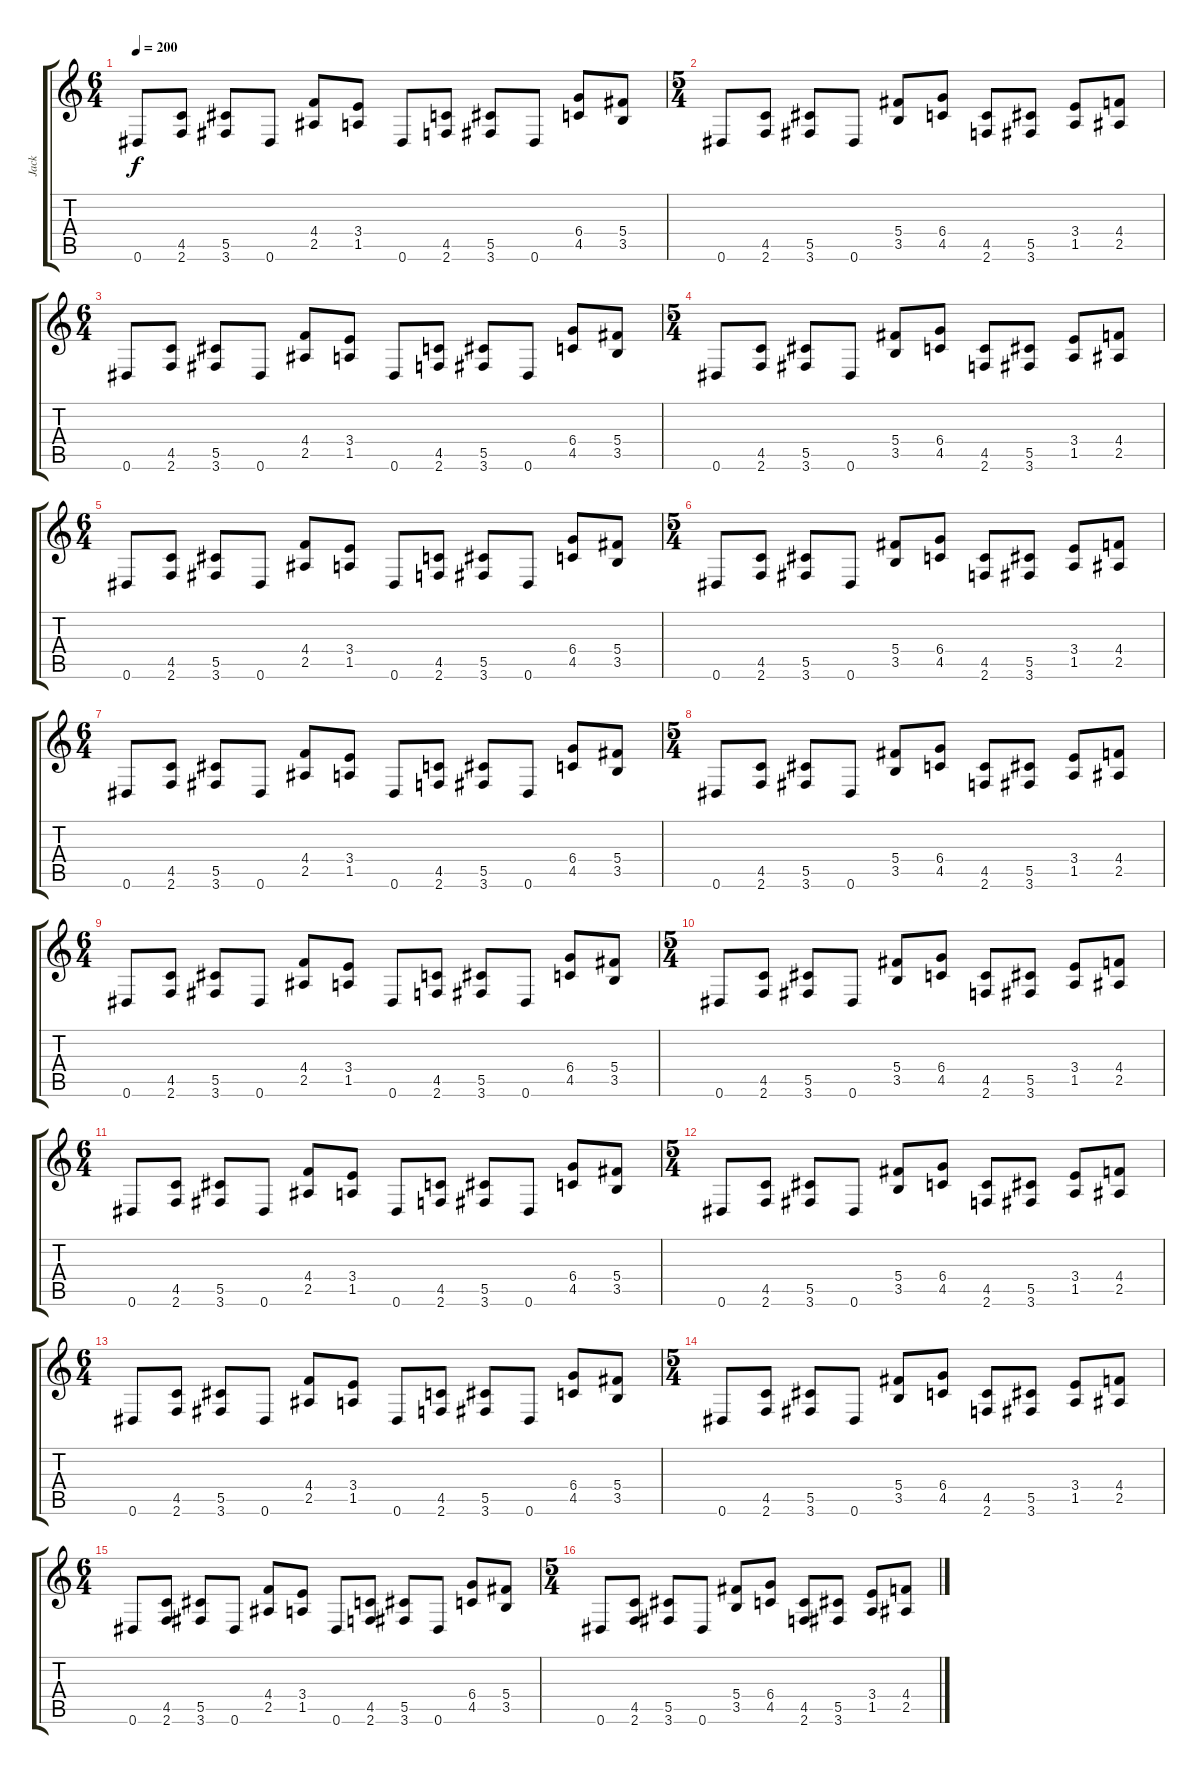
\track ("Jack" "Jack") {instrument distortionguitar}
\staff {score tabs}
\tuning (Eb4 Bb3 Gb3 Db3 Ab2 Eb2) {hide}
\ts (6 4)
\tempo 200
\clef g2
\ks c
0.6.8{dy f} (4.5 2.6).8 (5.5 3.6).8 0.6.8 (4.4 2.5).8 (3.4 1.5).8 0.6.8 (4.5 2.6).8 (5.5 3.6).8 0.6.8 (6.4 4.5).8 (5.4 3.5).8 |
\ts (5 4)
0.6.8 (4.5 2.6).8 (5.5 3.6).8 0.6.8 (5.4 3.5).8 (6.4 4.5).8 (4.5 2.6).8 (5.5 3.6).8 (3.4 1.5).8 (4.4 2.5).8 |
\ts (6 4)
0.6.8 (4.5 2.6).8 (5.5 3.6).8 0.6.8 (4.4 2.5).8 (3.4 1.5).8 0.6.8 (4.5 2.6).8 (5.5 3.6).8 0.6.8 (6.4 4.5).8 (5.4 3.5).8 |
\ts (5 4)
0.6.8 (4.5 2.6).8 (5.5 3.6).8 0.6.8 (5.4 3.5).8 (6.4 4.5).8 (4.5 2.6).8 (5.5 3.6).8 (3.4 1.5).8 (4.4 2.5).8 |
\ts (6 4)
0.6.8 (4.5 2.6).8 (5.5 3.6).8 0.6.8 (4.4 2.5).8 (3.4 1.5).8 0.6.8 (4.5 2.6).8 (5.5 3.6).8 0.6.8 (6.4 4.5).8 (5.4 3.5).8 |
\ts (5 4)
0.6.8 (4.5 2.6).8 (5.5 3.6).8 0.6.8 (5.4 3.5).8 (6.4 4.5).8 (4.5 2.6).8 (5.5 3.6).8 (3.4 1.5).8 (4.4 2.5).8 |
\ts (6 4)
0.6.8 (4.5 2.6).8 (5.5 3.6).8 0.6.8 (4.4 2.5).8 (3.4 1.5).8 0.6.8 (4.5 2.6).8 (5.5 3.6).8 0.6.8 (6.4 4.5).8 (5.4 3.5).8 |
\ts (5 4)
0.6.8 (4.5 2.6).8 (5.5 3.6).8 0.6.8 (5.4 3.5).8 (6.4 4.5).8 (4.5 2.6).8 (5.5 3.6).8 (3.4 1.5).8 (4.4 2.5).8 |
\ts (6 4)
0.6.8 (4.5 2.6).8 (5.5 3.6).8 0.6.8 (4.4 2.5).8 (3.4 1.5).8 0.6.8 (4.5 2.6).8 (5.5 3.6).8 0.6.8 (6.4 4.5).8 (5.4 3.5).8 |
\ts (5 4)
0.6.8 (4.5 2.6).8 (5.5 3.6).8 0.6.8 (5.4 3.5).8 (6.4 4.5).8 (4.5 2.6).8 (5.5 3.6).8 (3.4 1.5).8 (4.4 2.5).8 |
\ts (6 4)
0.6.8 (4.5 2.6).8 (5.5 3.6).8 0.6.8 (4.4 2.5).8 (3.4 1.5).8 0.6.8 (4.5 2.6).8 (5.5 3.6).8 0.6.8 (6.4 4.5).8 (5.4 3.5).8 |
\ts (5 4)
0.6.8 (4.5 2.6).8 (5.5 3.6).8 0.6.8 (5.4 3.5).8 (6.4 4.5).8 (4.5 2.6).8 (5.5 3.6).8 (3.4 1.5).8 (4.4 2.5).8 |
\ts (6 4)
0.6.8 (4.5 2.6).8 (5.5 3.6).8 0.6.8 (4.4 2.5).8 (3.4 1.5).8 0.6.8 (4.5 2.6).8 (5.5 3.6).8 0.6.8 (6.4 4.5).8 (5.4 3.5).8 |
\ts (5 4)
0.6.8 (4.5 2.6).8 (5.5 3.6).8 0.6.8 (5.4 3.5).8 (6.4 4.5).8 (4.5 2.6).8 (5.5 3.6).8 (3.4 1.5).8 (4.4 2.5).8 |
\ts (6 4)
0.6.8 (4.5 2.6).8 (5.5 3.6).8 0.6.8 (4.4 2.5).8 (3.4 1.5).8 0.6.8 (4.5 2.6).8 (5.5 3.6).8 0.6.8 (6.4 4.5).8 (5.4 3.5).8 |
\ts (5 4)
0.6.8 (4.5 2.6).8 (5.5 3.6).8 0.6.8 (5.4 3.5).8 (6.4 4.5).8 (4.5 2.6).8 (5.5 3.6).8 (3.4 1.5).8 (4.4 2.5).8
